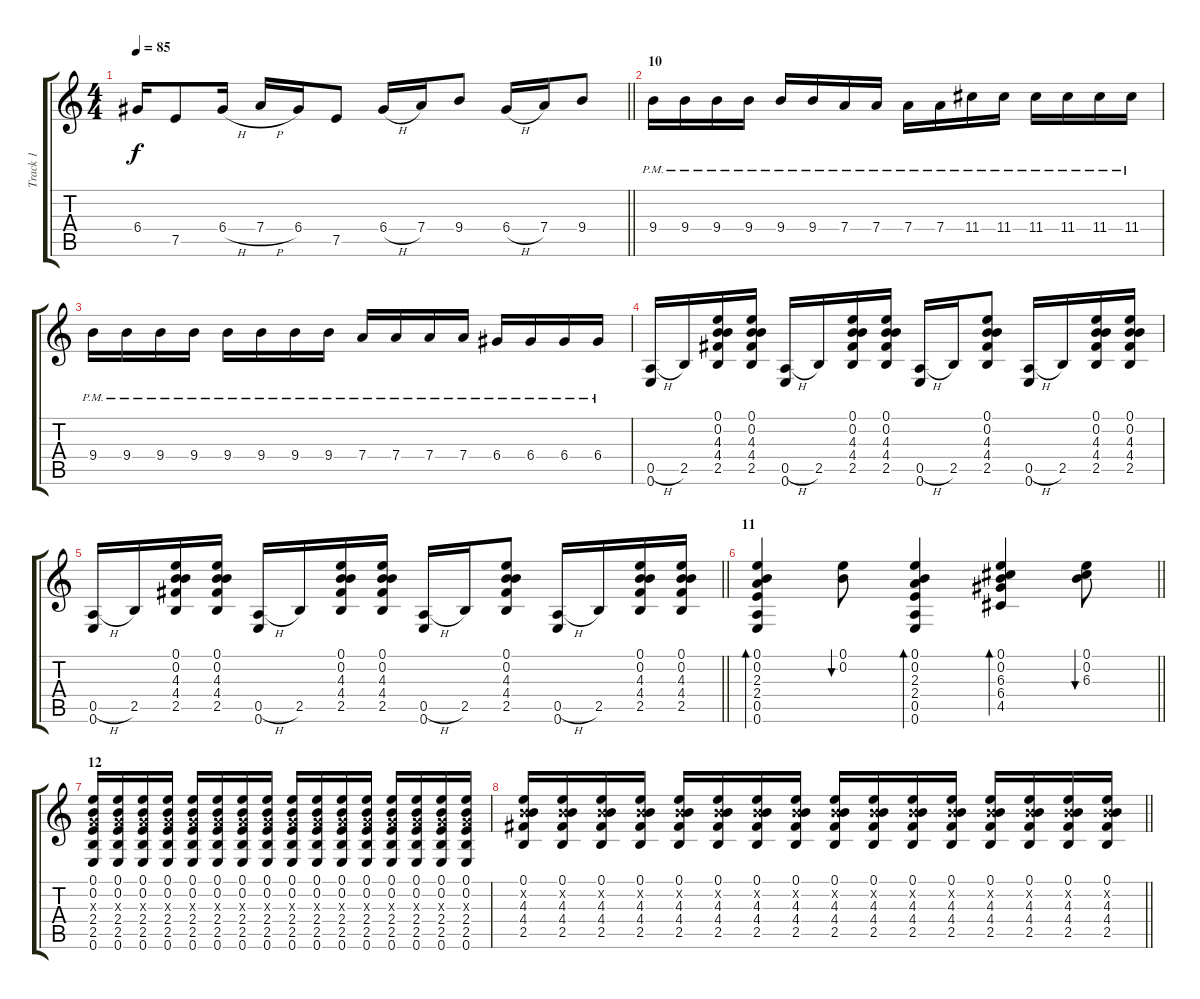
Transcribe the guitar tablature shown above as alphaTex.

\track ("Track 1" "Track 1") {instrument acousticguitarnylon}
\staff {score tabs}
\tuning (E4 B3 G3 D3 A2 E2) {hide}
\ts (4 4)
\tempo 85
\clef g2
\barLineRight lightlight
\ks c
6.4.16{dy f} 7.5.8 6.4{h}.16 7.4{h}.16 6.4.16 7.5.8 6.4{h}.16 7.4.16 9.4.8 6.4{h}.16 7.4.16 9.4.8 |
\section ("" "10")
9.4{pm}.16 9.4{pm}.16 9.4{pm}.16 9.4{pm}.16 9.4{pm}.16 9.4{pm}.16 7.4{pm}.16 7.4{pm}.16 7.4{pm}.16 7.4{pm}.16 11.4{pm}.16 11.4{pm}.16 11.4{pm}.16 11.4{pm}.16 11.4{pm}.16 11.4{pm}.16 |
9.4{pm}.16 9.4{pm}.16 9.4{pm}.16 9.4{pm}.16 9.4{pm}.16 9.4{pm}.16 9.4{pm}.16 9.4{pm}.16 7.4{pm}.16 7.4{pm}.16 7.4{pm}.16 7.4{pm}.16 6.4{pm}.16 6.4{pm}.16 6.4{pm}.16 6.4{pm}.16 |
(0.5{h} 0.6).16 2.5.16 (0.1 0.2 4.3 4.4 2.5).16 (0.1 0.2 4.3 4.4 2.5).16 (0.5{h} 0.6).16 2.5.16 (0.1 0.2 4.3 4.4 2.5).16 (0.1 0.2 4.3 4.4 2.5).16 (0.5{h} 0.6).16 2.5.16 (0.1 0.2 4.3 4.4 2.5).8 (0.5{h} 0.6).16 2.5.16 (0.1 0.2 4.3 4.4 2.5).16 (0.1 0.2 4.3 4.4 2.5).16 |
\barLineRight lightlight
(0.5{h} 0.6).16 2.5.16 (0.1 0.2 4.3 4.4 2.5).16 (0.1 0.2 4.3 4.4 2.5).16 (0.5{h} 0.6).16 2.5.16 (0.1 0.2 4.3 4.4 2.5).16 (0.1 0.2 4.3 4.4 2.5).16 (0.5{h} 0.6).16 2.5.16 (0.1 0.2 4.3 4.4 2.5).8 (0.5{h} 0.6).16 2.5.16 (0.1 0.2 4.3 4.4 2.5).16 (0.1 0.2 4.3 4.4 2.5).16 |
\section ("" "11")
\barLineRight lightlight
(0.1 0.2 2.3 2.4 0.5 0.6).4{bd 240} (0.1 0.2).8{bu 480} (0.1 0.2 2.3 2.4 0.5 0.6).4{bd 240} (0.1 0.2 6.3 6.4 4.5).4{bd 240} (0.1 0.2 6.3).8{bu 480} |
\section ("" "12")
(0.1 0.2 0.3{x} 2.4 2.5 0.6).16 (0.1 0.2 0.3{x} 2.4 2.5 0.6).16 (0.1 0.2 0.3{x} 2.4 2.5 0.6).16 (0.1 0.2 0.3{x} 2.4 2.5 0.6).16 (0.1 0.2 0.3{x} 2.4 2.5 0.6).16 (0.1 0.2 0.3{x} 2.4 2.5 0.6).16 (0.1 0.2 0.3{x} 2.4 2.5 0.6).16 (0.1 0.2 0.3{x} 2.4 2.5 0.6).16 (0.1 0.2 0.3{x} 2.4 2.5 0.6).16 (0.1 0.2 0.3{x} 2.4 2.5 0.6).16 (0.1 0.2 0.3{x} 2.4 2.5 0.6).16 (0.1 0.2 0.3{x} 2.4 2.5 0.6).16 (0.1 0.2 0.3{x} 2.4 2.5 0.6).16 (0.1 0.2 0.3{x} 2.4 2.5 0.6).16 (0.1 0.2 0.3{x} 2.4 2.5 0.6).16 (0.1 0.2 0.3{x} 2.4 2.5 0.6).16 |
\barLineRight lightlight
(0.1 0.2{x} 4.3 4.4 2.5).16 (0.1 0.2{x} 4.3 4.4 2.5).16 (0.1 0.2{x} 4.3 4.4 2.5).16 (0.1 0.2{x} 4.3 4.4 2.5).16 (0.1 0.2{x} 4.3 4.4 2.5).16 (0.1 0.2{x} 4.3 4.4 2.5).16 (0.1 0.2{x} 4.3 4.4 2.5).16 (0.1 0.2{x} 4.3 4.4 2.5).16 (0.1 0.2{x} 4.3 4.4 2.5).16 (0.1 0.2{x} 4.3 4.4 2.5).16 (0.1 0.2{x} 4.3 4.4 2.5).16 (0.1 0.2{x} 4.3 4.4 2.5).16 (0.1 0.2{x} 4.3 4.4 2.5).16 (0.1 0.2{x} 4.3 4.4 2.5).16 (0.1 0.2{x} 4.3 4.4 2.5).16 (0.1 0.2{x} 4.3 4.4 2.5).16
